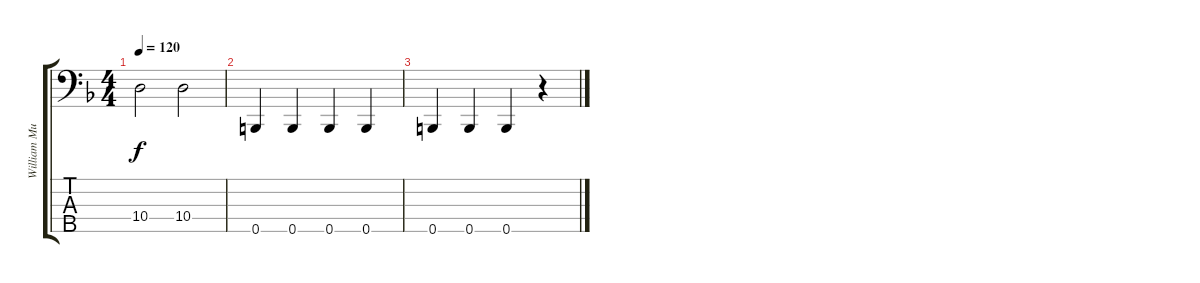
\track ("William Murderface" "William Mu") {instrument electricbassfinger}
\staff {score tabs}
\tuning (G2 D2 A1 E1 B0) {hide}
\ts (4 4)
\tempo 120
\clef f4
\ks dminor
10.4.2{dy f} 10.4.2 |
0.5.4 0.5.4 0.5.4 0.5.4 |
0.5.4 0.5.4 0.5.4 r.4
